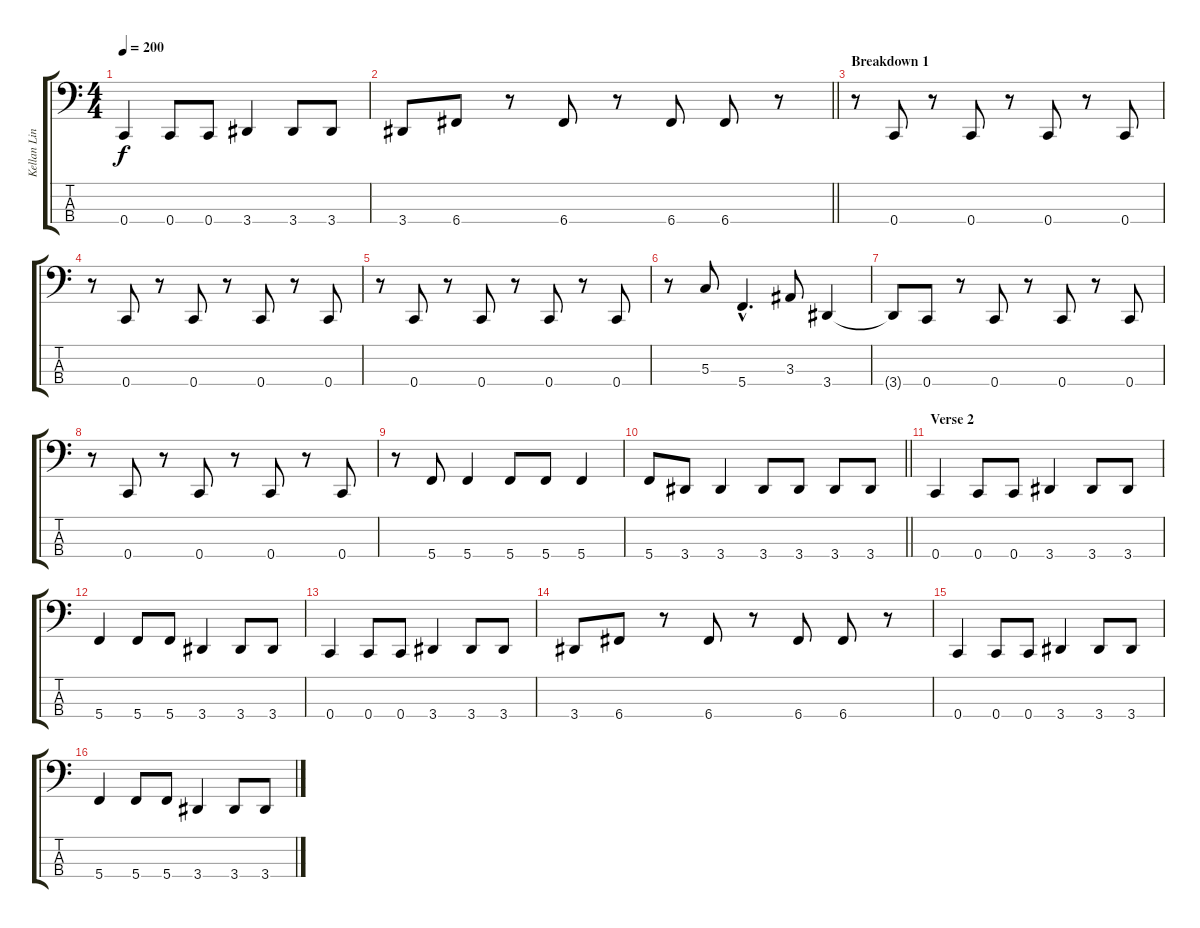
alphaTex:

\track ("Kellan Lindsay" "Kellan Lin") {instrument electricbasspick}
\staff {score tabs}
\tuning (F2 C2 G1 C1) {hide}
\ts (4 4)
\tempo 200
\clef f4
\ks c
0.4.4{dy f} 0.4.8 0.4.8 3.4.4 3.4.8 3.4.8 |
\barLineRight lightlight
3.4.8 6.4.8 r.8 6.4.8 r.8 6.4.8 6.4.8 r.8 |
\section ("" "Breakdown 1")
r.8 0.4.8 r.8 0.4.8 r.8 0.4.8 r.8 0.4.8 |
r.8 0.4.8 r.8 0.4.8 r.8 0.4.8 r.8 0.4.8 |
r.8 0.4.8 r.8 0.4.8 r.8 0.4.8 r.8 0.4.8 |
r.8 5.3.8 5.4{hac}.4{d} 3.3.8 3.4.4 |
3.4{t}.8 0.4.8 r.8 0.4.8 r.8 0.4.8 r.8 0.4.8 |
r.8 0.4.8 r.8 0.4.8 r.8 0.4.8 r.8 0.4.8 |
r.8 5.4.8 5.4.4 5.4.8 5.4.8 5.4.4 |
\barLineRight lightlight
5.4.8 3.4.8 3.4.4 3.4.8 3.4.8 3.4.8 3.4.8 |
\section ("" "Verse 2")
0.4.4 0.4.8 0.4.8 3.4.4 3.4.8 3.4.8 |
5.4.4 5.4.8 5.4.8 3.4.4 3.4.8 3.4.8 |
0.4.4 0.4.8 0.4.8 3.4.4 3.4.8 3.4.8 |
3.4.8 6.4.8 r.8 6.4.8 r.8 6.4.8 6.4.8 r.8 |
0.4.4 0.4.8 0.4.8 3.4.4 3.4.8 3.4.8 |
5.4.4 5.4.8 5.4.8 3.4.4 3.4.8 3.4.8
